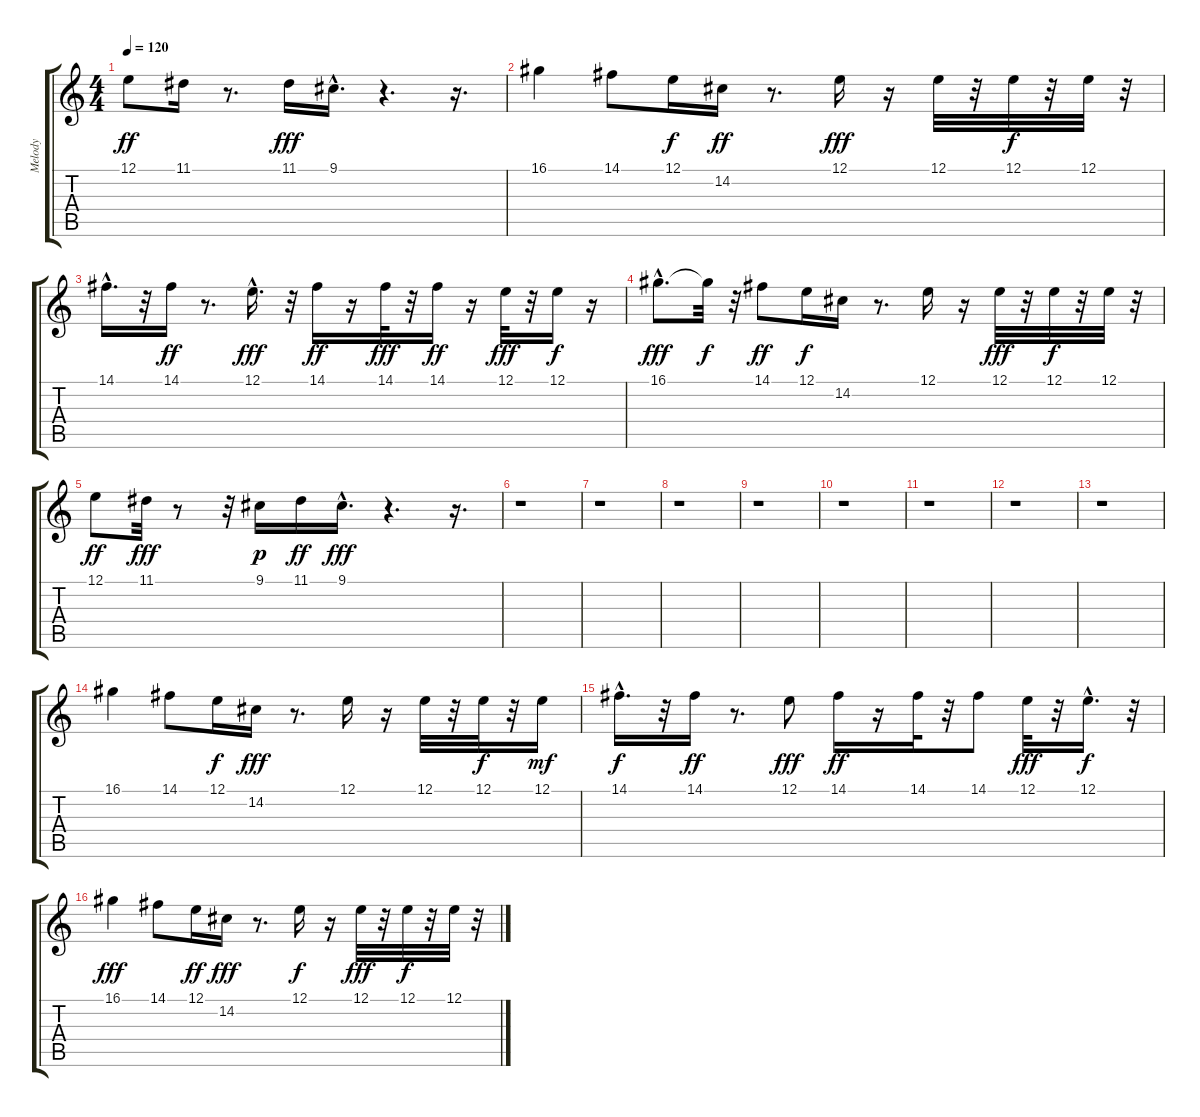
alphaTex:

\track ("Melody" "Melody") {instrument fx4atmosphere}
\staff {score tabs}
\tuning (E4 B3 G3 D3 A2 E2) {hide}
\ts (4 4)
\tempo 120
\clef g2
\ks c
12.1.8{dy ff} 11.1.16 r.8{d} 11.1.16{dy fff} 9.1{hac}.16{d} r.4{d} r.16{d} |
16.1.4 14.1.8 12.1.16{dy f} 14.2.16{dy ff} r.8{d} 12.1.16{dy fff} r.16 12.1.32 r.32 12.1.32{dy f} r.32 12.1.32 r.32 |
14.1{hac}.16{d} r.32 14.1.16{dy ff} r.8{d} 12.1{hac}.16{d dy fff} r.32 14.1.16{dy ff} r.16 14.1.32{dy fff} r.32 14.1.16{dy ff} r.16 12.1.32{dy fff} r.32 12.1.16{dy f} r.16 |
16.1{hac}.8{d dy fff} 16.1{t}.32{dy f} r.32 14.1.8{dy ff} 12.1.16{dy f} 14.2.16 r.8{d} 12.1.16 r.16 12.1.32{dy fff} r.32 12.1.32{dy f} r.32 12.1.32 r.32 |
12.1.8{dy ff} 11.1.32{dy fff} r.8 r.32 9.1.16{dy p} 11.1.16{dy ff} 9.1{hac}.16{d dy fff} r.4{d} r.16{d} |
r.1 |
r.1 |
r.1 |
r.1 |
r.1 |
r.1 |
r.1 |
r.1 |
16.1.4 14.1.8 12.1.16{dy f} 14.2.16{dy fff} r.8{d} 12.1.16 r.16 12.1.32 r.32 12.1.32{dy f} r.32 12.1.16{dy mf} |
14.1{hac}.16{d dy f} r.32 14.1.16{dy ff} r.8{d} 12.1.8{dy fff} 14.1.16{dy ff} r.16 14.1.32 r.32 14.1.8 12.1.32{dy fff} r.32 12.1{hac}.16{d dy f} r.32 |
16.1.4{dy fff} 14.1.8 12.1.16{dy ff} 14.2.16{dy fff} r.8{d} 12.1.16{dy f} r.16 12.1.32{dy fff} r.32 12.1.32{dy f} r.32 12.1.32 r.32
